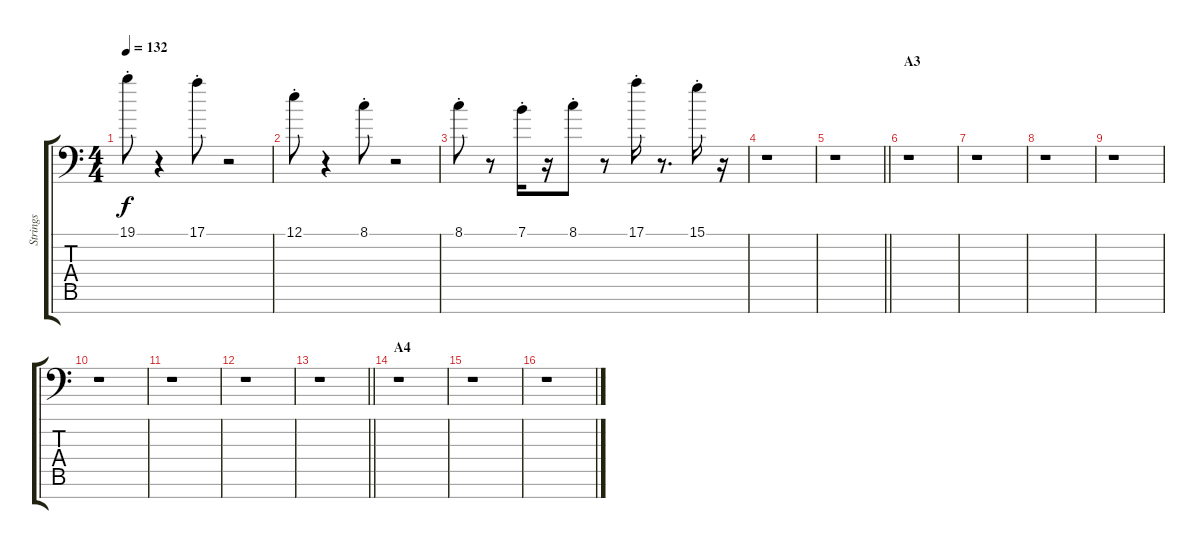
\track ("Strings" "Strings") {instrument stringensemble1}
\staff {score tabs}
\tuning (E4 B3 G3 D3 A2 E2 C-1) {hide}
\ts (4 4)
\tempo 132
\clef f4
\ks c
19.1{st}.8{dy f} r.4 17.1{st}.8 r.2 |
12.1{st}.8 r.4 8.1{st}.8 r.2 |
8.1{st}.8 r.8 7.1{st}.16 r.16 8.1{st}.8 r.8 17.1{st}.16 r.8{d} 15.1{st}.16 r.16 |
r.1 |
\barLineRight lightlight
r.1 |
\section ("" "A3")
r.1 |
r.1 |
r.1 |
r.1 |
r.1 |
r.1 |
r.1 |
\barLineRight lightlight
r.1 |
\section ("" "A4")
r.1 |
r.1 |
r.1
